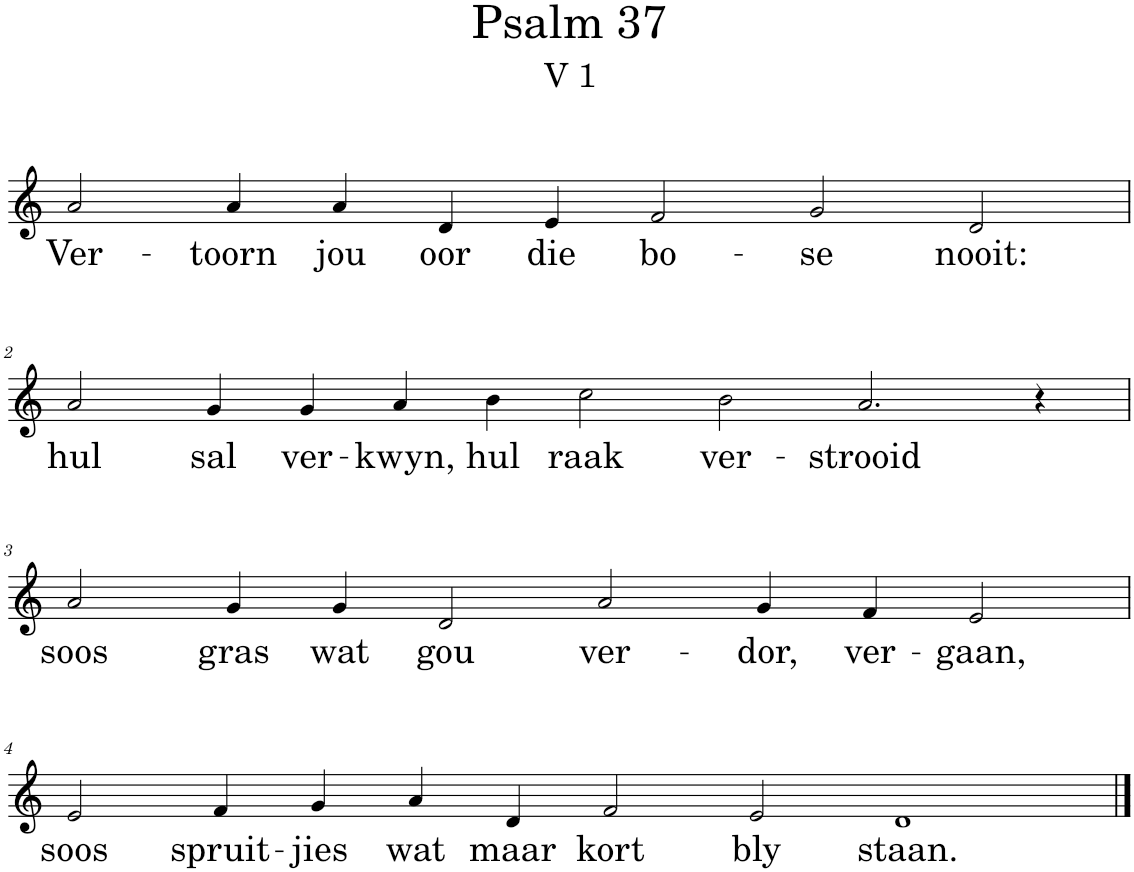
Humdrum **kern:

**kern	**text
*part1	*part1
*staff1	*staff1
*I"Pipe Organ	*
*I'Org.	*
*clefG2	*
*k[]	*
*M12/4	*
=1	=1
!	!LO:LY:b
2a/	Ver-
!	!LO:LY:b
4a/	-toorn
!	!LO:LY:b
4a/	jou
!	!LO:LY:b
4d/	oor
!	!LO:LY:b
4e/	die
!	!LO:LY:b
2f/	bo-
!	!LO:LY:b
2g/	-se
!	!LO:LY:b
2d/	nooit:
!!LO:LB:g=z
=2	=2
*M14/4	*
!	!LO:LY:b
2a/	hul
!	!LO:LY:b
4g/	sal
!	!LO:LY:b
4g/	ver-
!	!LO:LY:b
4a/	-kwyn,
!	!LO:LY:b
4b\	hul
!	!LO:LY:b
2cc\	raak
!	!LO:LY:b
2b\	ver-
!	!LO:LY:b
2.a/	-strooid
4r	.
!!LO:LB:g=z
=3	=3
*M12/4	*
!	!LO:LY:b
2a/	soos
!	!LO:LY:b
4g/	gras
!	!LO:LY:b
4g/	wat
!	!LO:LY:b
2d/	gou
!	!LO:LY:b
2a/	ver-
!	!LO:LY:b
4g/	-dor,
!	!LO:LY:b
4f/	ver-
!	!LO:LY:b
2e/	-gaan,
!!LO:LB:g=z
=4	=4
*M14/4	*
!	!LO:LY:b
2e/	soos
!	!LO:LY:b
4f/	spruit-
!	!LO:LY:b
4g/	-jies
!	!LO:LY:b
4a/	wat
!	!LO:LY:b
4d/	maar
!	!LO:LY:b
2f/	kort
!	!LO:LY:b
2e/	bly
!	!LO:LY:b
1d	staan.
==	==
*-	*-
